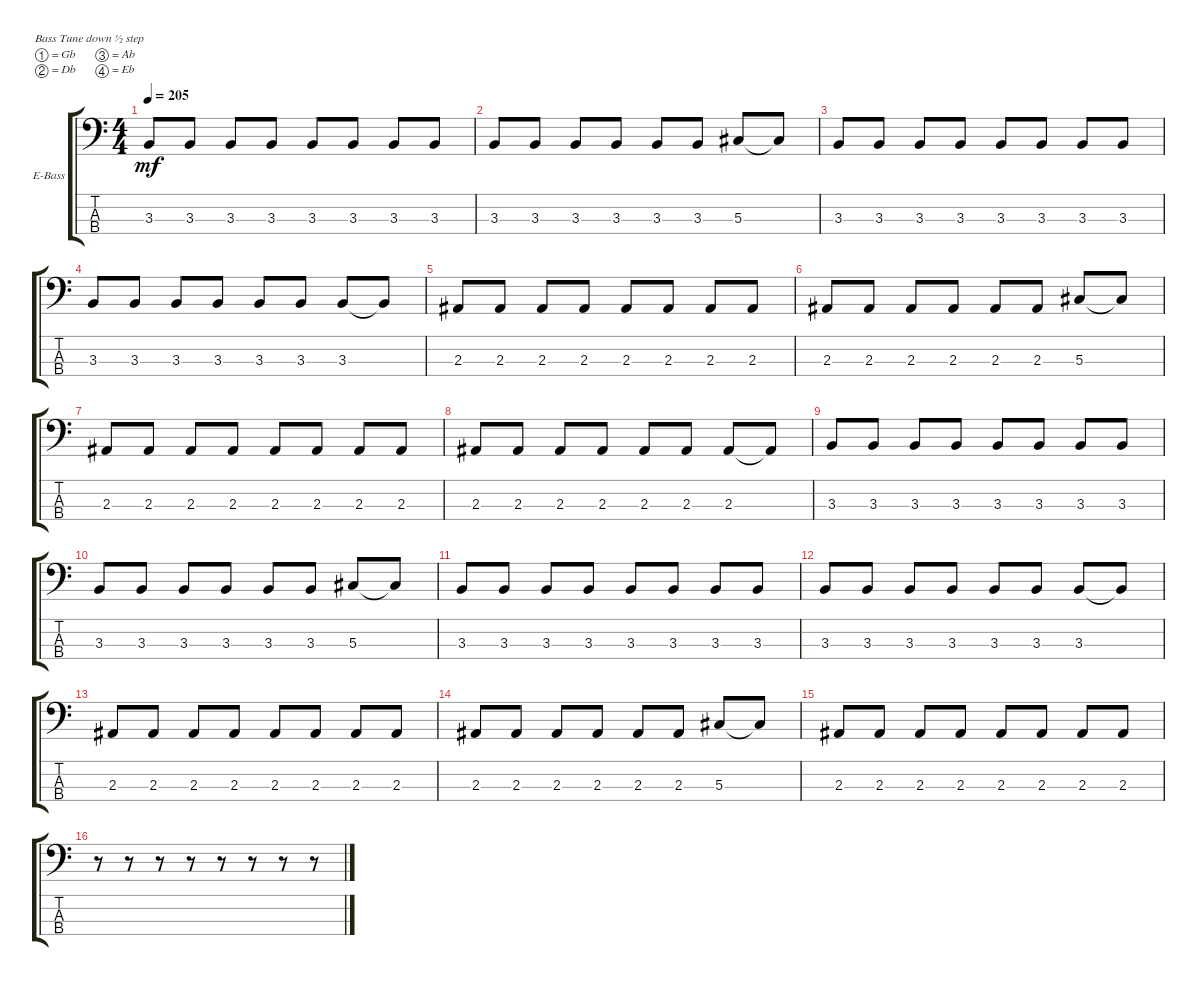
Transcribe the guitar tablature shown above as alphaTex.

\bracketExtendMode groupsimilarinstruments
\firstSystemTrackNameOrientation horizontal
\otherSystemsTrackNameOrientation horizontal
\track ("Electric Bass" "E-Bass") {instrument electricbassfinger}
\staff {score tabs}
\tuning (Gb2 Db2 Ab1 Eb1)
\ts (4 4)
\tempo 205
\clef f4
\ks c
3.3.8{dy mf} 3.3.8 3.3.8 3.3.8 3.3.8 3.3.8 3.3.8 3.3.8 |
3.3.8 3.3.8 3.3.8 3.3.8 3.3.8 3.3.8 5.3.8 5.3{t}.8 |
3.3.8 3.3.8 3.3.8 3.3.8 3.3.8 3.3.8 3.3.8 3.3.8 |
3.3.8 3.3.8 3.3.8 3.3.8 3.3.8 3.3.8 3.3.8 3.3{t}.8 |
2.3.8 2.3.8 2.3.8 2.3.8 2.3.8 2.3.8 2.3.8 2.3.8 |
2.3.8 2.3.8 2.3.8 2.3.8 2.3.8 2.3.8 5.3.8 5.3{t}.8 |
2.3.8 2.3.8 2.3.8 2.3.8 2.3.8 2.3.8 2.3.8 2.3.8 |
2.3.8 2.3.8 2.3.8 2.3.8 2.3.8 2.3.8 2.3.8 2.3{t}.8 |
3.3.8 3.3.8 3.3.8 3.3.8 3.3.8 3.3.8 3.3.8 3.3.8 |
3.3.8 3.3.8 3.3.8 3.3.8 3.3.8 3.3.8 5.3.8 5.3{t}.8 |
3.3.8 3.3.8 3.3.8 3.3.8 3.3.8 3.3.8 3.3.8 3.3.8 |
3.3.8 3.3.8 3.3.8 3.3.8 3.3.8 3.3.8 3.3.8 3.3{t}.8 |
2.3.8 2.3.8 2.3.8 2.3.8 2.3.8 2.3.8 2.3.8 2.3.8 |
2.3.8 2.3.8 2.3.8 2.3.8 2.3.8 2.3.8 5.3.8 5.3{t}.8 |
2.3.8 2.3.8 2.3.8 2.3.8 2.3.8 2.3.8 2.3.8 2.3.8 |
r.8 r.8 r.8 r.8 r.8 r.8 r.8 r.8
